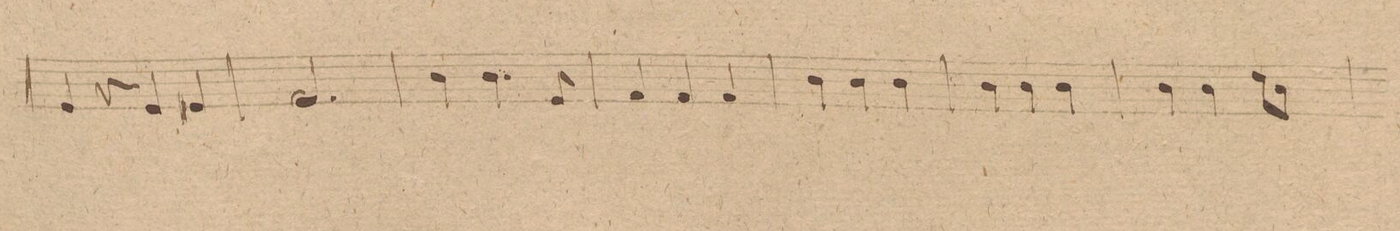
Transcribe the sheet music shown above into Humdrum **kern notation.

**kern	**dynam
*I"Baſso	*
*clefF4	*
*k[f#c#]	*
*M3/4	*
4GG/	.
4r	.
8GG/	.
8GG#X/	.
=51	=51
2.AA/	.
=52	=52
4D\	.
4.D\	.
8GG/	.
=53	=53
4AA/	.
4AA/	.
4AA/	.
=54	=54
4D\	.
4D\	.
4D\	.
=55	=55
4D\	.
4D\	.
4D\	.
=56	=56
4D\	.
4D\	.
8F#\L	.
8D\J	.
=57	=57
*-	*-
